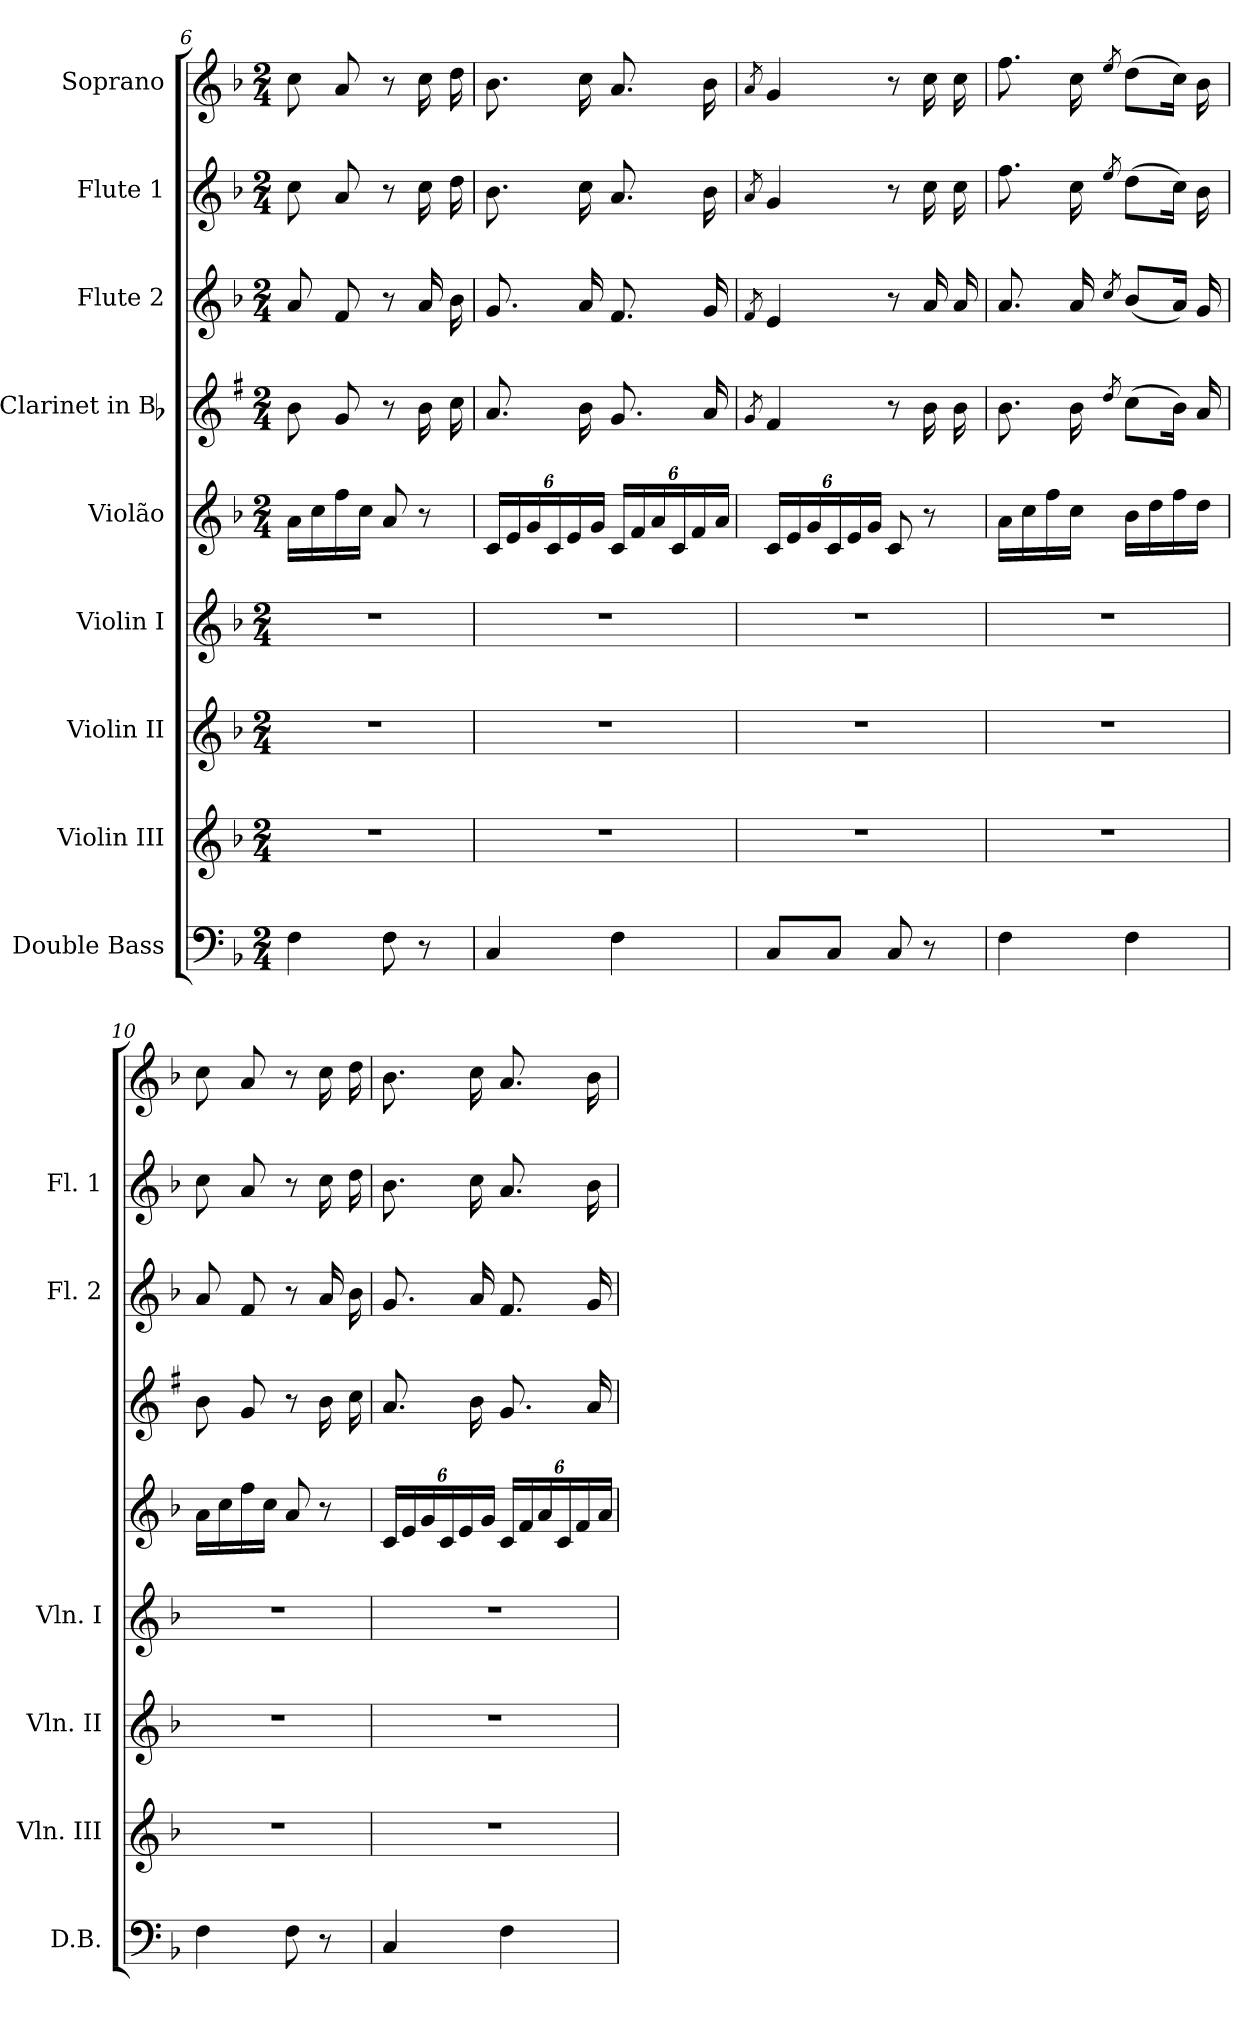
**kern	**kern	**kern	**kern	**kern	**kern	**kern	**kern	**kern
*part9	*part8	*part7	*part6	*part5	*part4	*part3	*part2	*part1
*staff9	*staff8	*staff7	*staff6	*staff5	*staff4	*staff3	*staff2	*staff1
*I"Double Bass	*I"Violin III	*I"Violin II	*I"Violin I	*I"Violão	*I"Clarinet in Bb	*I"Flute 2	*I"Flute 1	*I"Soprano
*I'D.B.	*I'Vln. III	*I'Vln. II	*I'Vln. I	*	*	*I'Fl. 2	*I'Fl. 1	*
*clefF4	*clefG2	*clefG2	*clefG2	*clefG2	*clefG2	*clefG2	*clefG2	*clefG2
*ITrd7c12	*	*	*	*ITrd7c12	*ITrd1c2	*	*	*ITrd-7c-12
*k[b-]	*k[b-]	*k[b-]	*k[b-]	*k[b-]	*k[b-]	*k[b-]	*k[b-]	*k[b-]
*F:	*F:	*F:	*F:	*F:	*F:	*F:	*F:	*F:
*M2/4	*M2/4	*M2/4	*M2/4	*M2/4	*M2/4	*M2/4	*M2/4	*M2/4
=6	=6	=6	=6	=6	=6	=6	=6	=6
4FF\	2r	2r	2r	16A\LL	8a\	8a/	8cc\	8ccc\
.	.	.	.	16c\	.	.	.	.
.	.	.	.	16f\	8f/	8f/	8a/	8aa/
.	.	.	.	16c\JJ	.	.	.	.
8FF\	.	.	.	8A/	8r	8r	8r	8r
8r	.	.	.	8r	16a\	16a/	16cc\	16ccc\
.	.	.	.	.	16b-\	16b-\	16dd\	16ddd\
=7	=7	=7	=7	=7	=7	=7	=7	=7
4CC/	2r	2r	2r	24C/LL	8.g/	8.g/	8.b-\	8.bb-\
.	.	.	.	24E/	.	.	.	.
.	.	.	.	24G/	.	.	.	.
.	.	.	.	24C/	.	.	.	.
.	.	.	.	24E/	.	.	.	.
.	.	.	.	.	16a\	16a/	16cc\	16ccc\
.	.	.	.	24G/JJ	.	.	.	.
4FF\	.	.	.	24C/LL	8.f/	8.f/	8.a/	8.aa/
.	.	.	.	24F/	.	.	.	.
.	.	.	.	24A/	.	.	.	.
.	.	.	.	24C/	.	.	.	.
.	.	.	.	24F/	.	.	.	.
.	.	.	.	.	16g/	16g/	16b-\	16bb-\
.	.	.	.	24A/JJ	.	.	.	.
!!LO:PB:g=z
=8	=8	=8	=8	=8	=8	=8	=8	=8
.	.	.	.	.	8qf/	8qf/	8qa/	8qaa/
8CC/L	2r	2r	2r	24C/LL	4e/	4e/	4g/	4gg/
.	.	.	.	24E/	.	.	.	.
.	.	.	.	24G/	.	.	.	.
8CC/J	.	.	.	24C/	.	.	.	.
.	.	.	.	24E/	.	.	.	.
.	.	.	.	24G/JJ	.	.	.	.
8CC/	.	.	.	8C/	8r	8r	8r	8r
8r	.	.	.	8r	16a\	16a/	16cc\	16ccc\
.	.	.	.	.	16a\	16a/	16cc\	16ccc\
=9	=9	=9	=9	=9	=9	=9	=9	=9
4FF\	2r	2r	2r	16A\LL	8.a\	8.a/	8.ff\	8.fff\
.	.	.	.	16c\	.	.	.	.
.	.	.	.	16f\	.	.	.	.
.	.	.	.	16c\JJ	16a\	16a/	16cc\	16ccc\
.	.	.	.	.	8qcc/	8qcc/	8qee/	8qeee/
4FF\	.	.	.	16B-\LL	(>8b-\L	(<8b-/L	(>8dd\L	(>8ddd\L
.	.	.	.	16d\	.	.	.	.
.	.	.	.	16f\	16a\Jk)	16a/Jk)	16cc\Jk)	16ccc\Jk)
.	.	.	.	16d\JJ	16g/	16g/	16b-\	16bb-\
=10	=10	=10	=10	=10	=10	=10	=10	=10
4FF\	2r	2r	2r	16A\LL	8a\	8a/	8cc\	8ccc\
.	.	.	.	16c\	.	.	.	.
.	.	.	.	16f\	8f/	8f/	8a/	8aa/
.	.	.	.	16c\JJ	.	.	.	.
8FF\	.	.	.	8A/	8r	8r	8r	8r
8r	.	.	.	8r	16a\	16a/	16cc\	16ccc\
.	.	.	.	.	16b-\	16b-\	16dd\	16ddd\
=11	=11	=11	=11	=11	=11	=11	=11	=11
4CC/	2r	2r	2r	24C/LL	8.g/	8.g/	8.b-\	8.bb-\
.	.	.	.	24E/	.	.	.	.
.	.	.	.	24G/	.	.	.	.
.	.	.	.	24C/	.	.	.	.
.	.	.	.	24E/	.	.	.	.
.	.	.	.	.	16a\	16a/	16cc\	16ccc\
.	.	.	.	24G/JJ	.	.	.	.
4FF\	.	.	.	24C/LL	8.f/	8.f/	8.a/	8.aa/
.	.	.	.	24F/	.	.	.	.
.	.	.	.	24A/	.	.	.	.
.	.	.	.	24C/	.	.	.	.
.	.	.	.	24F/	.	.	.	.
.	.	.	.	.	16g/	16g/	16b-\	16bb-\
.	.	.	.	24A/JJ	.	.	.	.
=	=	=	=	=	=	=	=	=
*-	*-	*-	*-	*-	*-	*-	*-	*-
